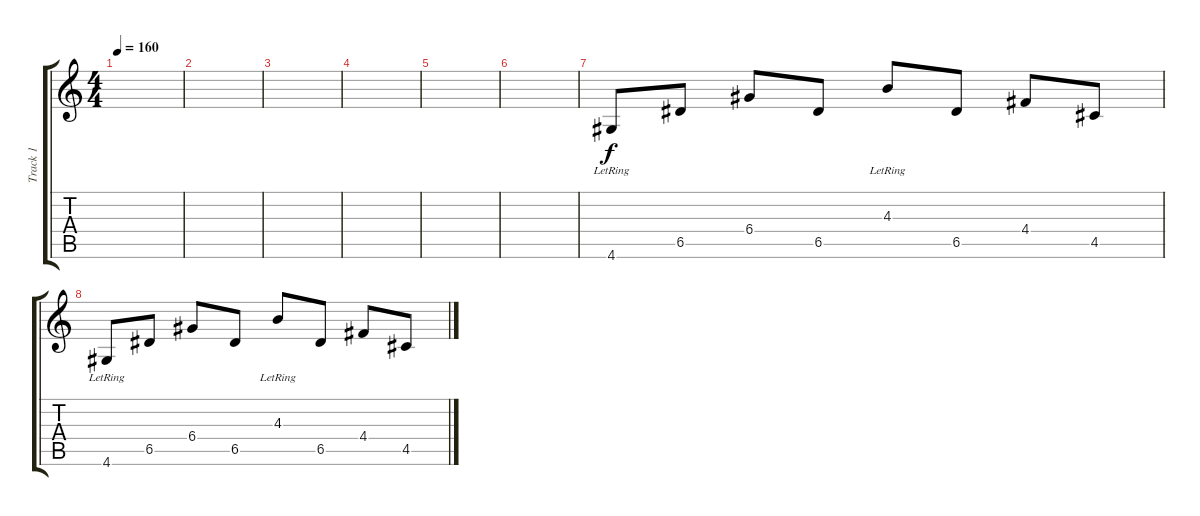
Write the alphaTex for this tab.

\track ("Track 1" "Track 1") {instrument electricguitarclean}
\staff {score tabs}
\tuning (E4 B3 G3 D3 A2 E2) {hide}
\ts (4 4)
\tempo 160
\clef g2
\ks c
|
|
|
|
|
|
4.6{lr}.8 6.5.8 6.4.8 6.5.8 4.3{lr}.8 6.5.8 4.4.8 4.5.8 |
4.6{lr}.8 6.5.8 6.4.8 6.5.8 4.3{lr}.8 6.5.8 4.4.8 4.5.8
